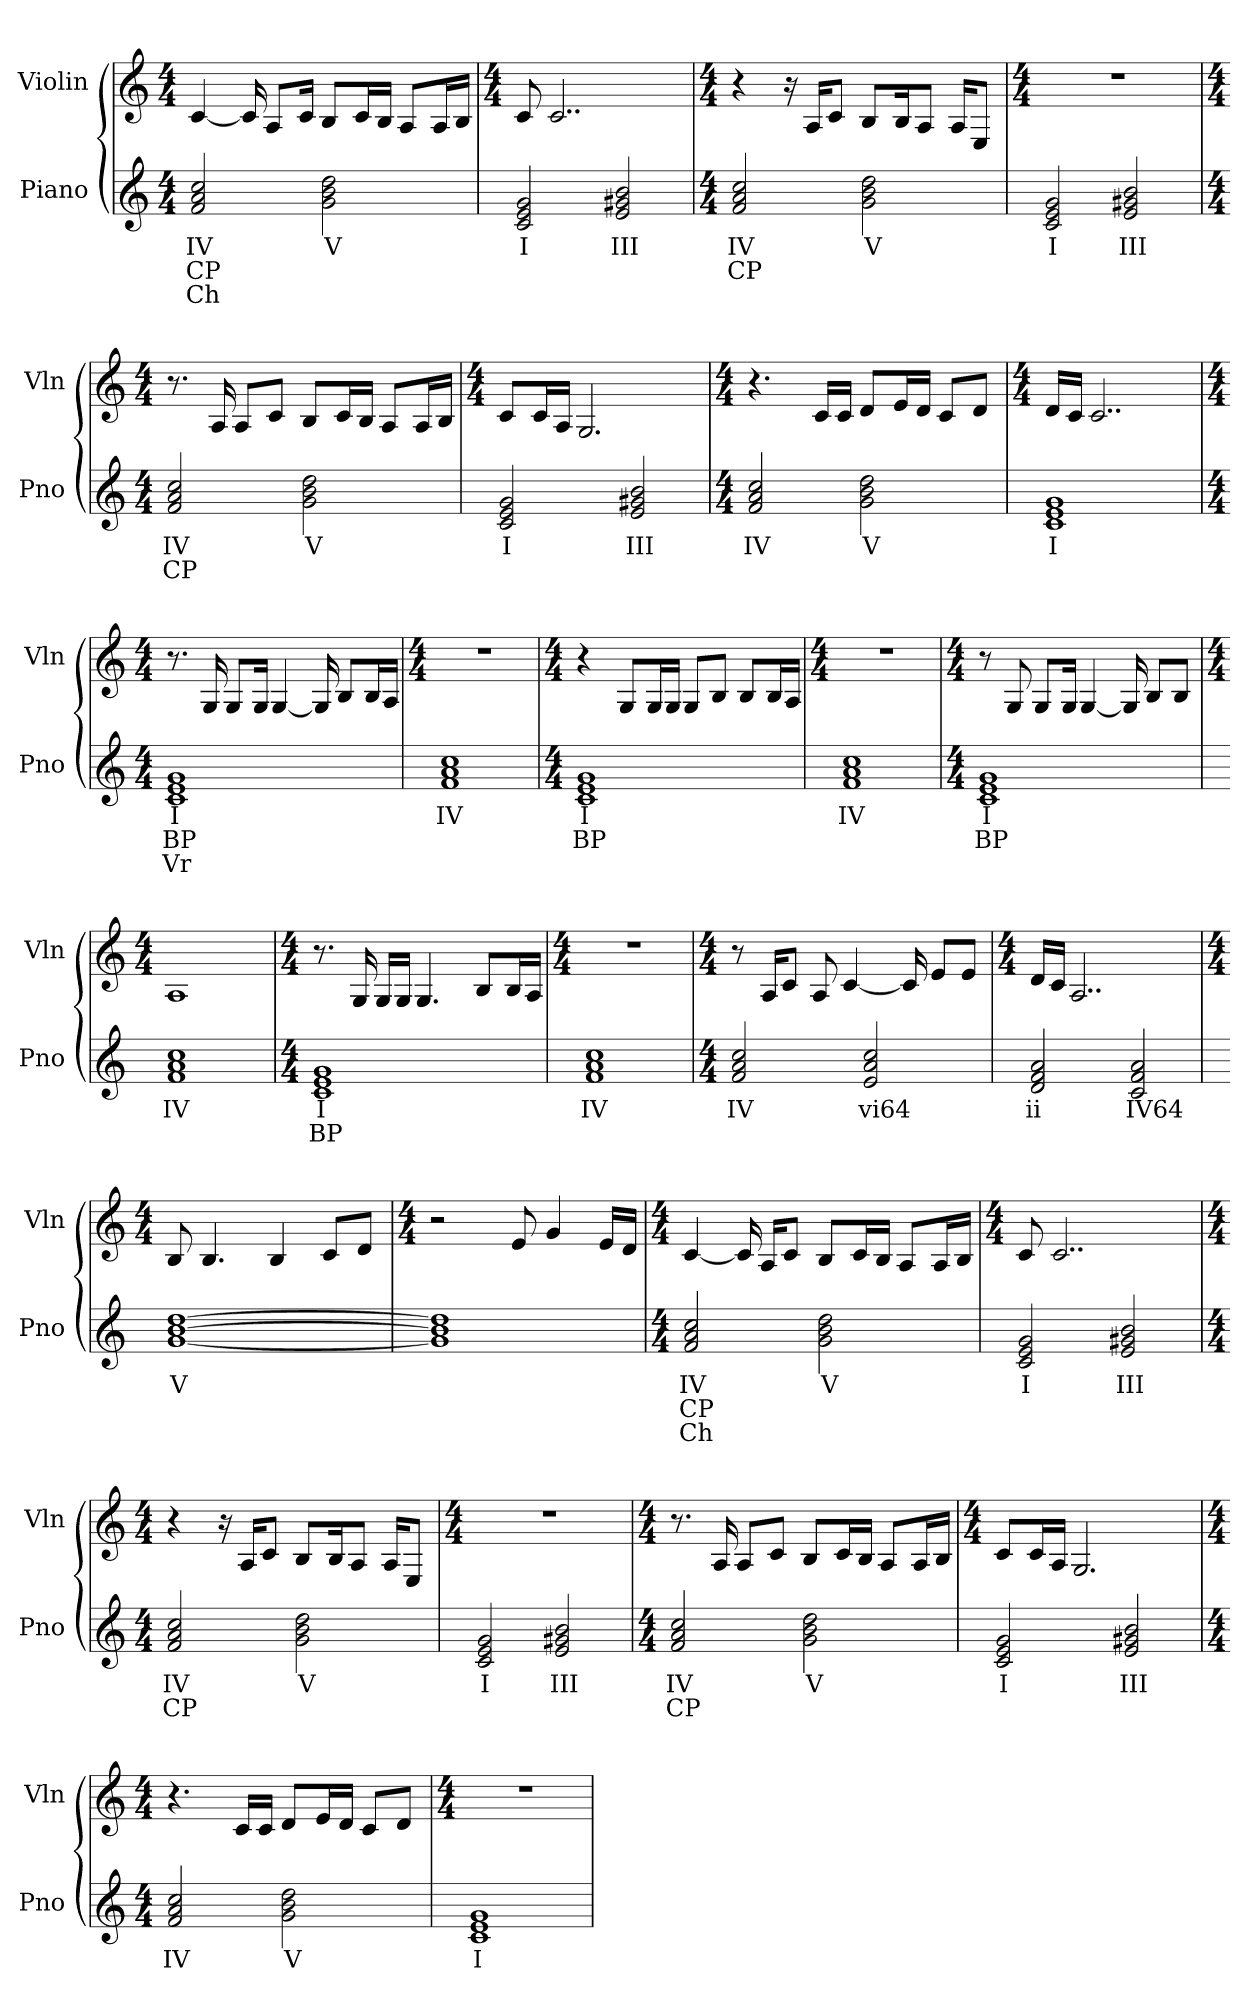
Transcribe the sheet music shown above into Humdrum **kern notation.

**kern	**text	**text	**text	**kern
*part2	*part2	*part2	*part2	*part1
*staff2	*staff2	*staff2	*staff2	*staff1
*I"Piano	*	*	*	*I"Violin
*I'Pno	*	*	*	*I'Vln
*k[]	*	*	*	*
*C:	*	*	*	*
*M4/4	*	*	*	*M4/4
=	=	=	=	=
2f 2a 2cc	IV	CP	Ch	[4c
.	.	.	.	16c]
.	.	.	.	8AL
.	.	.	.	16cJk
2g 2b 2dd	V	.	.	8BL
.	.	.	.	16cL
.	.	.	.	16BJJ
.	.	.	.	8AL
.	.	.	.	16AL
.	.	.	.	16BJJ
=	=	=	=	=
*k[]	*	*	*	*
*C:	*	*	*	*
*	*	*	*	*M4/4
2c 2e 2g	I	.	.	8c
.	.	.	.	2..c
2e 2g#X 2b	III	.	.	.
=	=	=	=	=
*k[]	*	*	*	*
*C:	*	*	*	*
*M4/4	*	*	*	*M4/4
2f 2a 2cc	IV	CP	.	4r
.	.	.	.	16r
.	.	.	.	16AKL
.	.	.	.	8cJ
2g 2b 2dd	V	.	.	8BL
.	.	.	.	16BK
.	.	.	.	8AJ
.	.	.	.	16AKL
.	.	.	.	8EJ
=	=	=	=	=
*k[]	*	*	*	*
*C:	*	*	*	*
*	*	*	*	*M4/4
2c 2e 2g	I	.	.	1r
2e 2g#X 2b	III	.	.	.
=	=	=	=	=
*k[]	*	*	*	*
*C:	*	*	*	*
*M4/4	*	*	*	*M4/4
2f 2a 2cc	IV	CP	.	8.r
.	.	.	.	16A
.	.	.	.	8AL
.	.	.	.	8cJ
2g 2b 2dd	V	.	.	8BL
.	.	.	.	16cL
.	.	.	.	16BJJ
.	.	.	.	8AL
.	.	.	.	16AL
.	.	.	.	16BJJ
=	=	=	=	=
*k[]	*	*	*	*
*C:	*	*	*	*
*	*	*	*	*M4/4
2c 2e 2g	I	.	.	8cL
.	.	.	.	16cL
.	.	.	.	16AJJ
.	.	.	.	2.G
2e 2g#X 2b	III	.	.	.
=	=	=	=	=
*k[]	*	*	*	*
*C:	*	*	*	*
*M4/4	*	*	*	*M4/4
2f 2a 2cc	IV	.	.	4.r
.	.	.	.	16cLL
.	.	.	.	16cJJ
2g 2b 2dd	V	.	.	8dL
.	.	.	.	16eL
.	.	.	.	16dJJ
.	.	.	.	8cL
.	.	.	.	8dJ
=	=	=	=	=
*k[]	*	*	*	*
*C:	*	*	*	*
*	*	*	*	*M4/4
1c 1e 1g	I	.	.	16dLL
.	.	.	.	16cJJ
.	.	.	.	2..c
=	=	=	=	=
*k[]	*	*	*	*
*C:	*	*	*	*
*M4/4	*	*	*	*M4/4
1c 1e 1g	I	BP	Vr	8.r
.	.	.	.	16G
.	.	.	.	8GL
.	.	.	.	16GJk
.	.	.	.	[4G
.	.	.	.	16G]
.	.	.	.	8BL
.	.	.	.	16BL
.	.	.	.	16AJJ
=	=	=	=	=
*k[]	*	*	*	*
*C:	*	*	*	*
*	*	*	*	*M4/4
1f 1a 1cc	IV	.	.	1r
=	=	=	=	=
*k[]	*	*	*	*
*C:	*	*	*	*
*M4/4	*	*	*	*M4/4
1c 1e 1g	I	BP	.	4r
.	.	.	.	8GL
.	.	.	.	16GL
.	.	.	.	16GJJ
.	.	.	.	8GL
.	.	.	.	8BJ
.	.	.	.	8BL
.	.	.	.	16BL
.	.	.	.	16AJJ
=	=	=	=	=
*k[]	*	*	*	*
*C:	*	*	*	*
*	*	*	*	*M4/4
1f 1a 1cc	IV	.	.	1r
=	=	=	=	=
*k[]	*	*	*	*
*C:	*	*	*	*
*M4/4	*	*	*	*M4/4
1c 1e 1g	I	BP	.	8r
.	.	.	.	8G
.	.	.	.	8GL
.	.	.	.	16GJk
.	.	.	.	[4G
.	.	.	.	16G]
.	.	.	.	8BL
.	.	.	.	8BJ
=	=	=	=	=
*k[]	*	*	*	*
*C:	*	*	*	*
*	*	*	*	*M4/4
1f 1a 1cc	IV	.	.	1A
=	=	=	=	=
*k[]	*	*	*	*
*C:	*	*	*	*
*M4/4	*	*	*	*M4/4
1c 1e 1g	I	BP	.	8.r
.	.	.	.	16G
.	.	.	.	16GLL
.	.	.	.	16GJJ
.	.	.	.	4.G
.	.	.	.	8BL
.	.	.	.	16BL
.	.	.	.	16AJJ
=	=	=	=	=
*k[]	*	*	*	*
*C:	*	*	*	*
*	*	*	*	*M4/4
1f 1a 1cc	IV	.	.	1r
=	=	=	=	=
*k[]	*	*	*	*
*C:	*	*	*	*
*M4/4	*	*	*	*M4/4
2f 2a 2cc	IV	.	.	8r
.	.	.	.	16AKL
.	.	.	.	8cJ
.	.	.	.	8A
.	.	.	.	[4c
2e 2a 2cc	vi64	.	.	.
.	.	.	.	16c]
.	.	.	.	8eL
.	.	.	.	8eJ
=	=	=	=	=
*k[]	*	*	*	*
*C:	*	*	*	*
*	*	*	*	*M4/4
2d 2f 2a	ii	.	.	16dLL
.	.	.	.	16cJJ
.	.	.	.	2..A
2c 2f 2a	IV64	.	.	.
=	=	=	=	=
*k[]	*	*	*	*
*C:	*	*	*	*
*	*	*	*	*M4/4
[1g [1b [1dd	V	.	.	8B
.	.	.	.	4.B
.	.	.	.	4B
.	.	.	.	8cL
.	.	.	.	8dJ
=	=	=	=	=
*k[]	*	*	*	*
*C:	*	*	*	*
*	*	*	*	*M4/4
1g] 1b] 1dd]	.	.	.	2r
.	.	.	.	8e
.	.	.	.	4g
.	.	.	.	16eLL
.	.	.	.	16dJJ
=	=	=	=	=
*k[]	*	*	*	*
*C:	*	*	*	*
*M4/4	*	*	*	*M4/4
2f 2a 2cc	IV	CP	Ch	[4c
.	.	.	.	16c]
.	.	.	.	16AKL
.	.	.	.	8cJ
2g 2b 2dd	V	.	.	8BL
.	.	.	.	16cL
.	.	.	.	16BJJ
.	.	.	.	8AL
.	.	.	.	16AL
.	.	.	.	16BJJ
=	=	=	=	=
*k[]	*	*	*	*
*C:	*	*	*	*
*	*	*	*	*M4/4
2c 2e 2g	I	.	.	8c
.	.	.	.	2..c
2e 2g#X 2b	III	.	.	.
=	=	=	=	=
*k[]	*	*	*	*
*C:	*	*	*	*
*M4/4	*	*	*	*M4/4
2f 2a 2cc	IV	CP	.	4r
.	.	.	.	16r
.	.	.	.	16AKL
.	.	.	.	8cJ
2g 2b 2dd	V	.	.	8BL
.	.	.	.	16BK
.	.	.	.	8AJ
.	.	.	.	16AKL
.	.	.	.	8EJ
=	=	=	=	=
*k[]	*	*	*	*
*C:	*	*	*	*
*	*	*	*	*M4/4
2c 2e 2g	I	.	.	1r
2e 2g#X 2b	III	.	.	.
=	=	=	=	=
*k[]	*	*	*	*
*C:	*	*	*	*
*M4/4	*	*	*	*M4/4
2f 2a 2cc	IV	CP	.	8.r
.	.	.	.	16A
.	.	.	.	8AL
.	.	.	.	8cJ
2g 2b 2dd	V	.	.	8BL
.	.	.	.	16cL
.	.	.	.	16BJJ
.	.	.	.	8AL
.	.	.	.	16AL
.	.	.	.	16BJJ
=	=	=	=	=
*k[]	*	*	*	*
*C:	*	*	*	*
*	*	*	*	*M4/4
2c 2e 2g	I	.	.	8cL
.	.	.	.	16cL
.	.	.	.	16AJJ
.	.	.	.	2.G
2e 2g#X 2b	III	.	.	.
=	=	=	=	=
*k[]	*	*	*	*
*C:	*	*	*	*
*M4/4	*	*	*	*M4/4
2f 2a 2cc	IV	.	.	4.r
.	.	.	.	16cLL
.	.	.	.	16cJJ
2g 2b 2dd	V	.	.	8dL
.	.	.	.	16eL
.	.	.	.	16dJJ
.	.	.	.	8cL
.	.	.	.	8dJ
=	=	=	=	=
*k[]	*	*	*	*
*C:	*	*	*	*
*	*	*	*	*M4/4
1c 1e 1g	I	.	.	1r
=	=	=	=	=
*-	*-	*-	*-	*-
